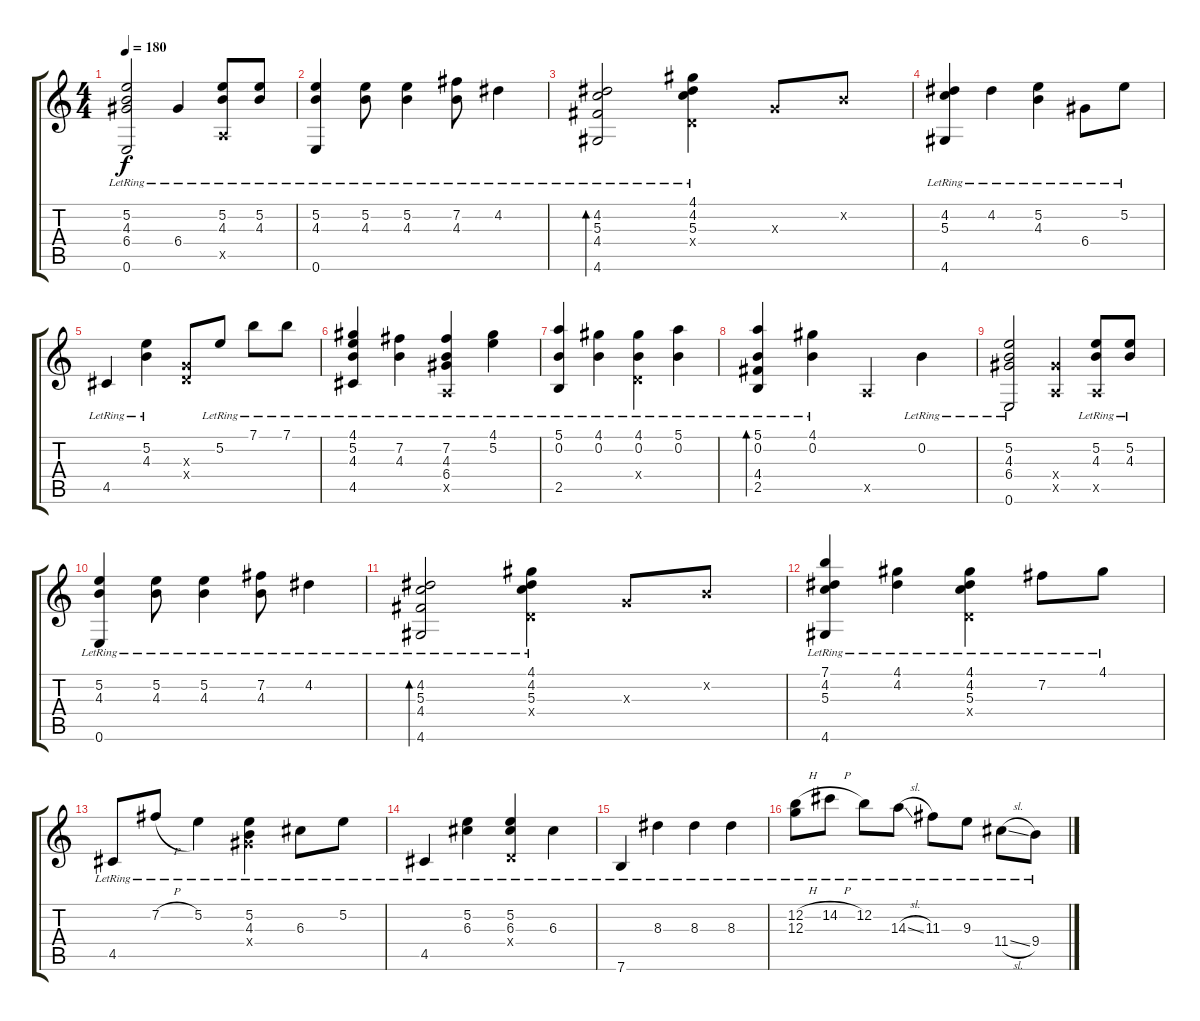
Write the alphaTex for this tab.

\track "" {instrument acousticguitarsteel}
\staff {score tabs}
\tuning (E4 B3 G3 D3 A2 E2) {hide}
\ts (4 4)
\tempo 180
\clef g2
\ks c
(5.2{lr} 4.3{lr} 6.4{lr} 0.6{lr}).2{dy f} 6.4{lr}.4 (5.2{lr} 4.3{lr} 0.5{x}).8 (5.2{lr} 4.3{lr}).8 |
(5.2{lr} 4.3{lr} 0.6{lr}).4 (5.2{lr} 4.3{lr}).8 (5.2{lr} 4.3{lr}).4 (7.2{lr} 4.3{lr}).8 4.2{lr}.4 |
(4.2{lr} 5.3{lr} 4.4{lr} 4.6{lr}).2{bd 480} (4.1{lr} 4.2{lr} 5.3{lr} 0.4{x}).4 0.3{x}.8 0.2{x}.8 |
(4.2{lr} 5.3{lr} 4.6{lr}).4 4.2{lr}.4 (5.2{lr} 4.3{lr}).4 6.4{lr}.8 5.2{lr}.8 |
4.5{lr}.4 (5.2{lr} 4.3{lr}).4 (0.3{x} 0.4{x}).8 5.2{lr}.8 7.1{lr}.8 7.1{lr}.8 |
(4.1{lr} 5.2{lr} 4.3{lr} 4.5{lr}).4 (7.2{lr} 4.3{lr}).4 (7.2{lr} 4.3{lr} 6.4{lr} 0.5{x}).4 (4.1{lr} 5.2{lr}).4 |
(5.1{lr} 0.2{lr} 2.5{lr}).4 (4.1{lr} 0.2{lr}).4 (4.1{lr} 0.2{lr} 0.4{x}).4 (5.1{lr} 0.2{lr}).4 |
(5.1{lr} 0.2{lr} 4.4{lr} 2.5{lr}).4{bd 480} (4.1{lr} 0.2{lr}).4 0.5{x}.4 0.2{lr}.4 |
(5.2{lr} 4.3{lr} 6.4{lr} 0.6{lr}).2 (6.4{x} 0.5{x}).4 (5.2{lr} 4.3{lr} 0.5{x}).8 (5.2{lr} 4.3{lr}).8 |
(5.2{lr} 4.3{lr} 0.6{lr}).4 (5.2{lr} 4.3{lr}).8 (5.2{lr} 4.3{lr}).4 (7.2{lr} 4.3{lr}).8 4.2{lr}.4 |
(4.2{lr} 5.3{lr} 4.4{lr} 4.6{lr}).2{bd 480} (4.1{lr} 4.2{lr} 5.3{lr} 0.4{x}).4 0.3{x}.8 0.2{x}.8 |
(7.1{lr} 4.2{lr} 5.3{lr} 4.6{lr}).4 (4.1{lr} 4.2{lr}).4 (4.1{lr} 4.2{lr} 5.3{lr} 0.4{x}).4 7.2{lr}.8 4.1{lr}.8 |
4.5{lr}.8 7.2{h lr}.8 5.2{lr}.4 (5.2{lr} 4.3{lr} 6.4{x}).4 6.3{lr}.8 5.2{lr}.8 |
4.5{lr}.4 (5.2{lr} 6.3{lr}).4 (5.2{lr} 6.3{lr} 0.4{x}).4 6.3{lr}.4 |
7.6{lr}.4 8.3{lr}.4 8.3{lr}.4 8.3{lr}.4 |
(12.2{h lr} 12.3{lr}).8 14.2{h lr}.8 12.2{lr}.8 14.3{sl lr}.8 11.3{lr}.8 9.3{lr}.8 11.4{sl lr}.8 9.4{lr}.8
